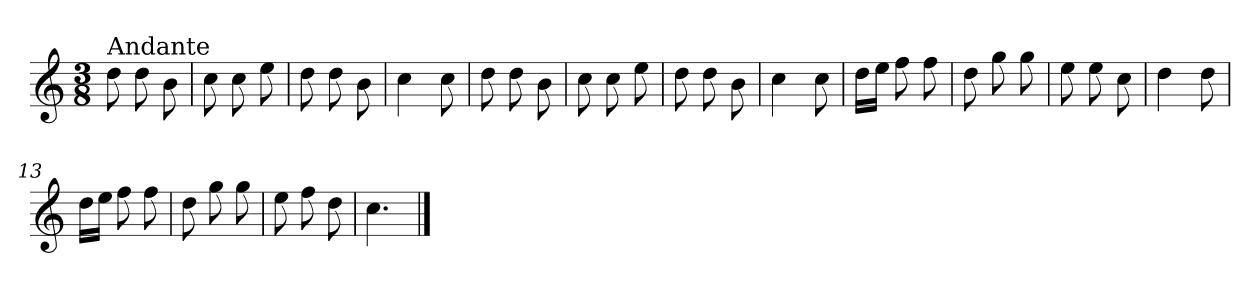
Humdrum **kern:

**kern
*part1
*staff1
*clefG2
*k[]
*C:
*M3/8
=1
!LO:TX:a:t=Andante
8dd\
8dd\
8b\
=2
8cc\
8cc\
8ee\
=3
8dd\
8dd\
8b\
=4
4cc\
8cc\
=5
8dd\
8dd\
8b\
=6
8cc\
8cc\
8ee\
=7
8dd\
8dd\
8b\
=8
4cc\
8cc\
=9
16dd\LL
16ee\JJ
8ff\
8ff\
=10
8dd\
8gg\
8gg\
!!LO:LB:g=z
=11
8ee\
8ee\
8cc\
=12
4dd\
8dd\
=13
16dd\LL
16ee\JJ
8ff\
8ff\
=14
8dd\
8gg\
8gg\
=15
8ee\
8ff\
8dd\
=16
4.cc\
==
*-
